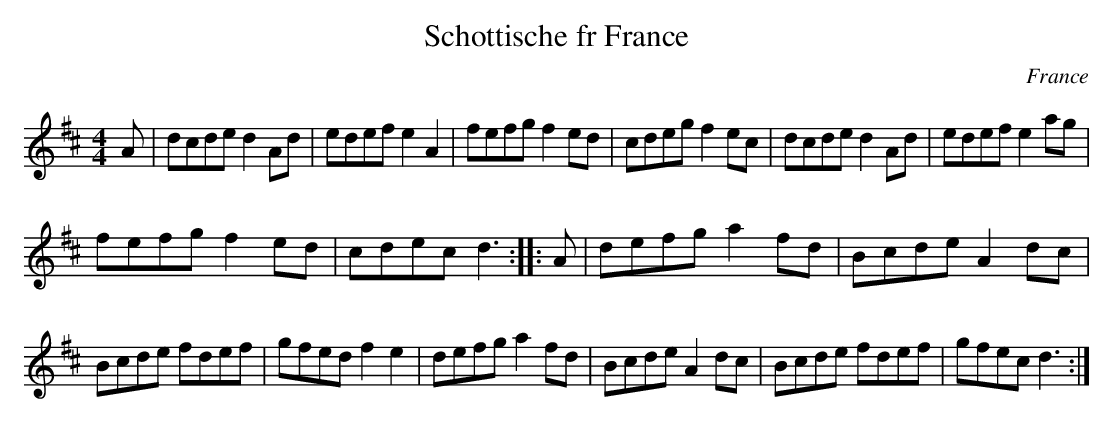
X:1
T:Schottische fr France
O:France
M:4/4
K:D
A|\
dcde d2Ad|edef e2A2|fefg f2ed|cdeg f2ec|\
dcde d2Ad|edef e2ag|
fefg f2ed|cdec d3::\
A|\
defg a2fd|Bcde A2dc|
Bcde fdef|gfed f2e2|\
defg a2fd|Bcde A2dc|Bcde fdef|gfec d3:|
